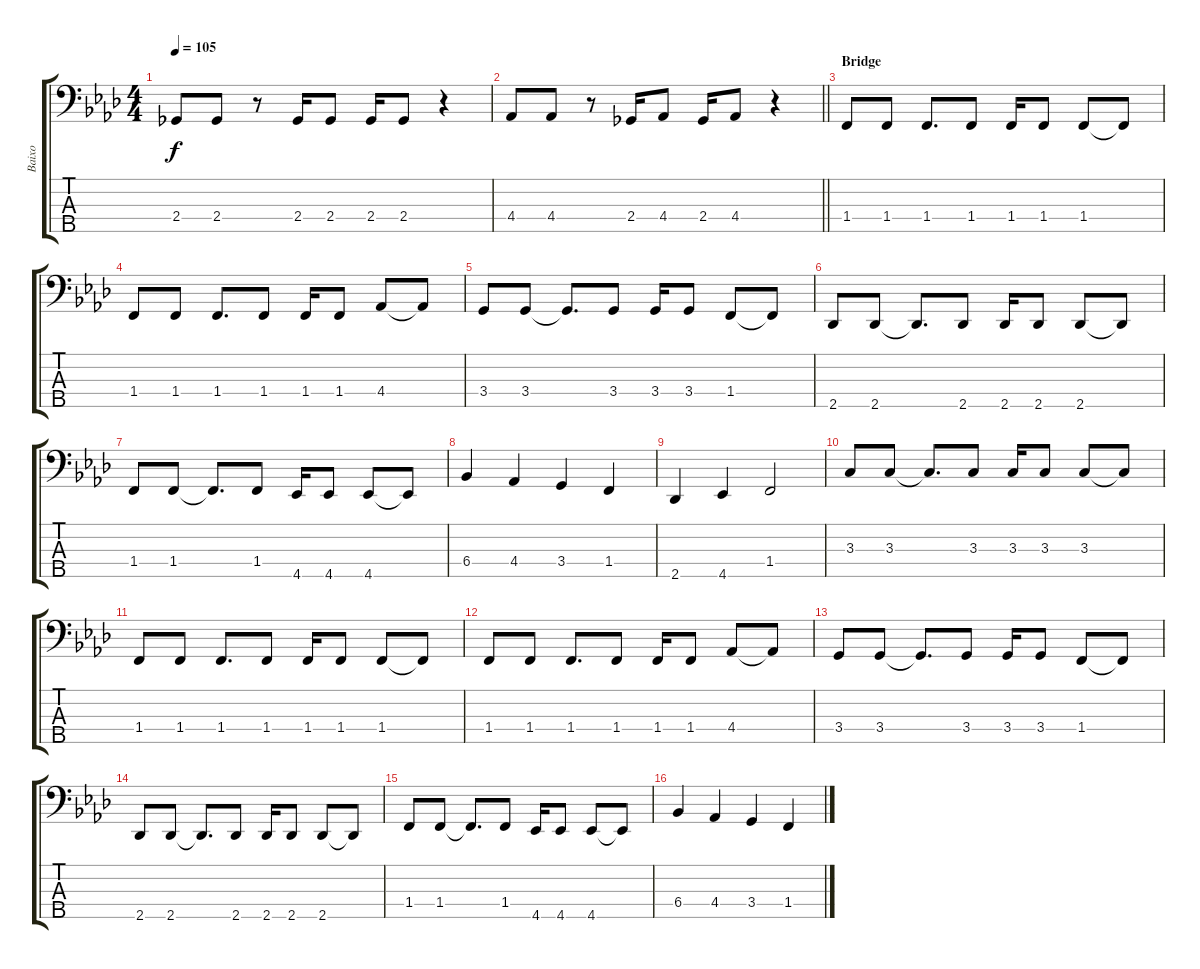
\track ("Baixo" "Baixo") {instrument electricbasspick}
\staff {score tabs}
\tuning (G2 D2 A1 E1 B0) {hide}
\ts (4 4)
\tempo 105
\clef f4
\ks fminor
2.4.8{dy f} 2.4.8 r.8 2.4.16 2.4.8 2.4.16 2.4.8 r.4 |
\barLineRight lightlight
4.4.8 4.4.8 r.8 2.4.16 4.4.8 2.4.16 4.4.8 r.4 |
\section ("" "Bridge")
1.4.8 1.4.8 1.4.8{d} 1.4.8 1.4.16 1.4.8 1.4.8 1.4{t}.8 |
1.4.8 1.4.8 1.4.8{d} 1.4.8 1.4.16 1.4.8 4.4.8 4.4{t}.8 |
3.4.8 3.4.8 3.4{t}.8{d} 3.4.8 3.4.16 3.4.8 1.4.8 1.4{t}.8 |
2.5.8 2.5.8 2.5{t}.8{d} 2.5.8 2.5.16 2.5.8 2.5.8 2.5{t}.8 |
1.4.8 1.4.8 1.4{t}.8{d} 1.4.8 4.5.16 4.5.8 4.5.8 4.5{t}.8 |
6.4.4 4.4.4 3.4.4 1.4.4 |
2.5.4 4.5.4 1.4.2 |
3.3.8 3.3.8 3.3{t}.8{d} 3.3.8 3.3.16 3.3.8 3.3.8 3.3{t}.8 |
1.4.8 1.4.8 1.4.8{d} 1.4.8 1.4.16 1.4.8 1.4.8 1.4{t}.8 |
1.4.8 1.4.8 1.4.8{d} 1.4.8 1.4.16 1.4.8 4.4.8 4.4{t}.8 |
3.4.8 3.4.8 3.4{t}.8{d} 3.4.8 3.4.16 3.4.8 1.4.8 1.4{t}.8 |
2.5.8 2.5.8 2.5{t}.8{d} 2.5.8 2.5.16 2.5.8 2.5.8 2.5{t}.8 |
1.4.8 1.4.8 1.4{t}.8{d} 1.4.8 4.5.16 4.5.8 4.5.8 4.5{t}.8 |
6.4.4 4.4.4 3.4.4 1.4.4
